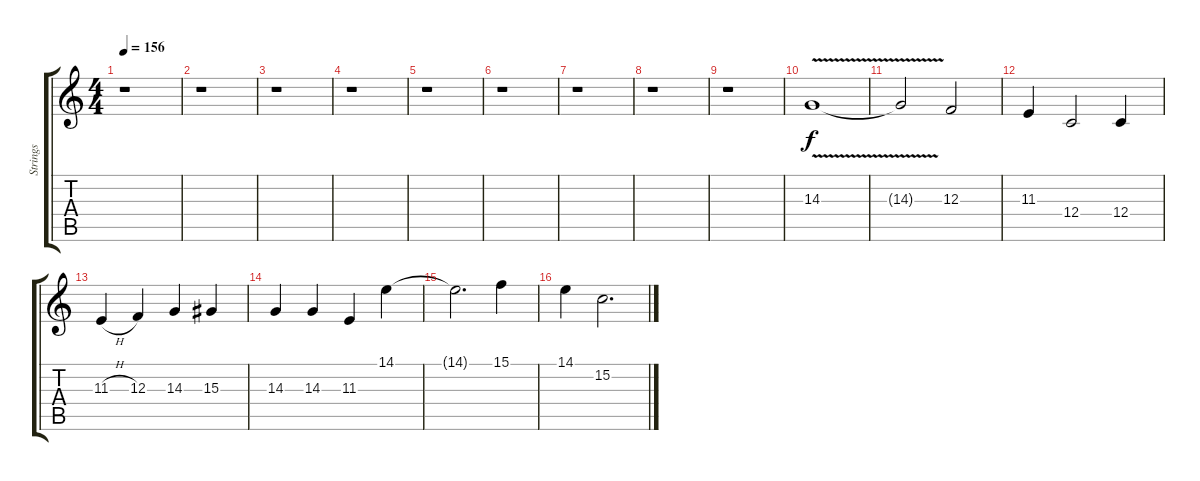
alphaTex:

\track ("Strings" "Strings") {instrument stringensemble1}
\staff {score tabs}
\tuning (D4 A3 F3 C3 G2 C2) {hide}
\ts (4 4)
\tempo 156
\clef g2
\ks c
r.1{dy f} |
r.1 |
r.1 |
r.1 |
r.1 |
r.1 |
r.1 |
r.1 |
r.1 |
14.3{v}.1 |
14.3{t}.2 12.3.2 |
11.3.4 12.4.2 12.4.4 |
11.3{h}.4 12.3.4 14.3.4 15.3.4 |
14.3.4 14.3.4 11.3.4 14.1.4 |
14.1{t}.2{d} 15.1.4 |
14.1.4 15.2.2{d}
